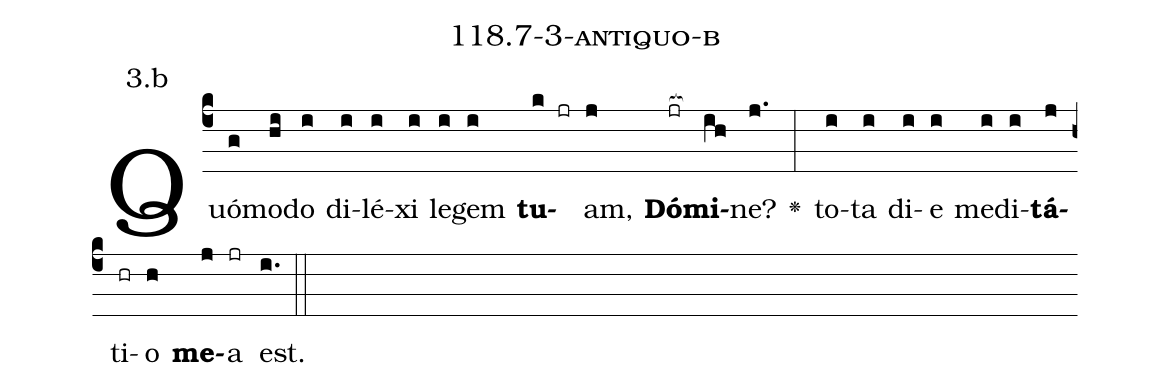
name: 118.7-3-antiquo-b;
annotation: 3.b;
%%
(c4)Quó(g)mo(hi)do(i) di(i)lé(i)xi(i) le(i)gem(i) <b>tu</b>(k jr)am,(j) <b>Dó</b>(jr[ocb:1{])<b>mi</b>(ih[ocb:0}])ne?(j.) <v>\greheightstar</v>(:) to(i)ta(i) di(i)e(i) me(i)di(i)<b>tá</b>(j)ti(hr)o(h) <b>me</b>(j)a(jr) est.(i.) (::)


%E(i) u(i) o(j) u(h) a(j) e.(i.) (::)
